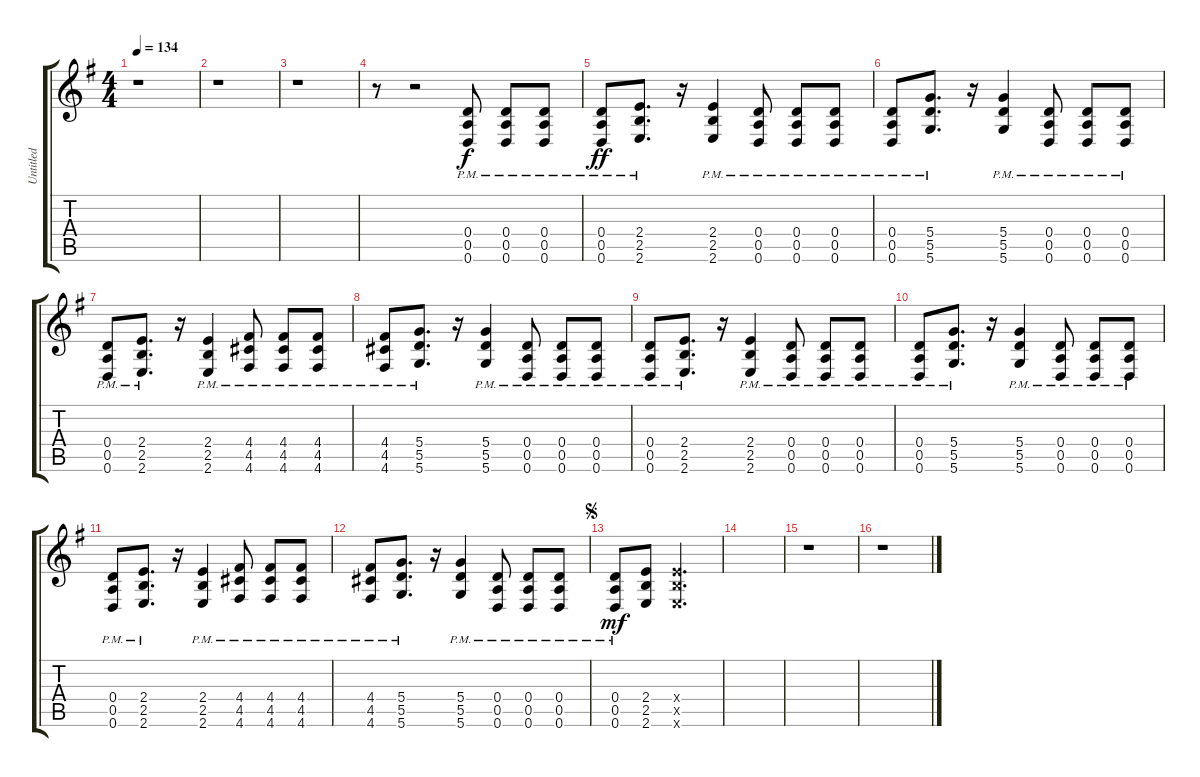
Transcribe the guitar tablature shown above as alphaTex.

\track ("Untitled" "Untitled") {instrument distortionguitar}
\staff {score tabs}
\tuning (E4 B3 G3 D3 A2 D2) {hide}
\ts (4 4)
\tempo 134
\clef g2
\ks g
r.1{dy f instrument distortionguitar} |
r.1 |
r.1 |
r.8 r.2 (0.4{pm} 0.5{pm} 0.6{pm}).8 (0.4{pm} 0.5{pm} 0.6{pm}).8 (0.4{pm} 0.5{pm} 0.6{pm}).8 |
(0.4{pm} 0.5{pm} 0.6{pm}).8{dy ff} (2.4{pm} 2.5{pm} 2.6{pm}).8{d} r.16 (2.4{pm} 2.5{pm} 2.6{pm}).4 (0.4{pm} 0.5{pm} 0.6{pm}).8 (0.4{pm} 0.5{pm} 0.6{pm}).8 (0.4{pm} 0.5{pm} 0.6{pm}).8 |
(0.4{pm} 0.5{pm} 0.6{pm}).8 (5.4{pm} 5.5{pm} 5.6{pm}).8{d} r.16 (5.4{pm} 5.5{pm} 5.6{pm}).4 (0.4{pm} 0.5{pm} 0.6{pm}).8 (0.4{pm} 0.5{pm} 0.6{pm}).8 (0.4{pm} 0.5{pm} 0.6{pm}).8 |
(0.4{pm} 0.5{pm} 0.6{pm}).8 (2.4{pm} 2.5{pm} 2.6{pm}).8{d} r.16 (2.4{pm} 2.5{pm} 2.6{pm}).4 (4.4{pm} 4.5{pm} 4.6{pm}).8 (4.4{pm} 4.5{pm} 4.6{pm}).8 (4.4{pm} 4.5{pm} 4.6{pm}).8 |
(4.4{pm} 4.5{pm} 4.6{pm}).8 (5.4{pm} 5.5{pm} 5.6{pm}).8{d} r.16 (5.4{pm} 5.5{pm} 5.6{pm}).4 (0.4{pm} 0.5{pm} 0.6{pm}).8 (0.4{pm} 0.5{pm} 0.6{pm}).8 (0.4{pm} 0.5{pm} 0.6{pm}).8 |
(0.4{pm} 0.5{pm} 0.6{pm}).8 (2.4{pm} 2.5{pm} 2.6{pm}).8{d} r.16 (2.4{pm} 2.5{pm} 2.6{pm}).4 (0.4{pm} 0.5{pm} 0.6{pm}).8 (0.4{pm} 0.5{pm} 0.6{pm}).8 (0.4{pm} 0.5{pm} 0.6{pm}).8 |
(0.4{pm} 0.5{pm} 0.6{pm}).8 (5.4{pm} 5.5{pm} 5.6{pm}).8{d} r.16 (5.4{pm} 5.5{pm} 5.6{pm}).4 (0.4{pm} 0.5{pm} 0.6{pm}).8 (0.4{pm} 0.5{pm} 0.6{pm}).8 (0.4{pm} 0.5{pm} 0.6{pm}).8 |
(0.4{pm} 0.5{pm} 0.6{pm}).8 (2.4{pm} 2.5{pm} 2.6{pm}).8{d} r.16 (2.4{pm} 2.5{pm} 2.6{pm}).4 (4.4{pm} 4.5{pm} 4.6{pm}).8 (4.4{pm} 4.5{pm} 4.6{pm}).8 (4.4{pm} 4.5{pm} 4.6{pm}).8 |
(4.4{pm} 4.5{pm} 4.6{pm}).8 (5.4{pm} 5.5{pm} 5.6{pm}).8{d} r.16 (5.4{pm} 5.5{pm} 5.6{pm}).4 (0.4{pm} 0.5{pm} 0.6{pm}).8 (0.4{pm} 0.5{pm} 0.6{pm}).8 (0.4{pm} 0.5{pm} 0.6{pm}).8 |
\jump segno
(0.4{pm} 0.5{pm} 0.6{pm}).8{dy mf} (2.4 2.5 2.6).8 (2.4{x} 2.5{x} 2.6{x}).2{d} |
|
r.1 |
r.1
